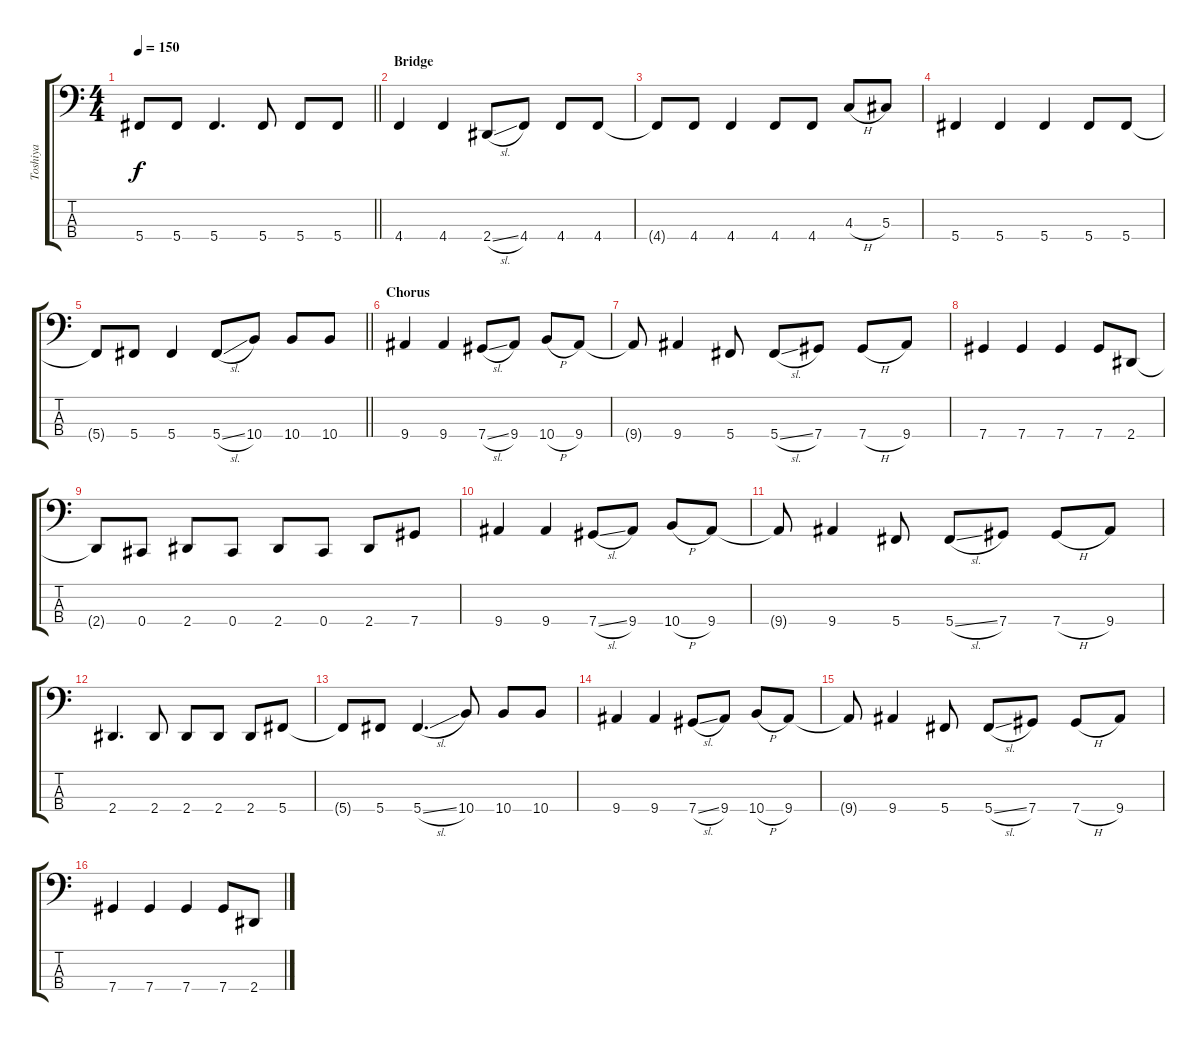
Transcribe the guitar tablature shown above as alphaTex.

\track ("Toshiya" "Toshiya") {instrument electricbassfinger}
\staff {score tabs}
\tuning (Gb2 Db2 Ab1 Db1) {hide}
\ts (4 4)
\tempo 150
\clef f4
\barLineRight lightlight
\ks c
5.4{t}.8{dy f} 5.4.8 5.4.4{d} 5.4.8 5.4.8 5.4.8 |
\section ("" "Bridge ")
4.4.4 4.4.4 2.4{sl}.8 4.4.8 4.4.8 4.4.8 |
4.4{t}.8 4.4.8 4.4.4 4.4.8 4.4.8 4.3{h}.8 5.3.8 |
5.4.4 5.4.4 5.4.4 5.4.8 5.4.8 |
\barLineRight lightlight
5.4{t}.8 5.4.8 5.4.4 5.4{sl}.8 10.4.8 10.4.8 10.4.8 |
\section ("" "Chorus")
9.4.4 9.4.4 7.4{sl}.8 9.4.8 10.4{h}.8 9.4.8 |
9.4{t}.8 9.4.4 5.4.8 5.4{sl}.8 7.4.8 7.4{h}.8 9.4.8 |
7.4.4 7.4.4 7.4.4 7.4.8 2.4.8 |
2.4{t}.8 0.4.8 2.4.8 0.4.8 2.4.8 0.4.8 2.4.8 7.4.8 |
9.4.4 9.4.4 7.4{sl}.8 9.4.8 10.4{h}.8 9.4.8 |
9.4{t}.8 9.4.4 5.4.8 5.4{sl}.8 7.4.8 7.4{h}.8 9.4.8 |
2.4.4{d} 2.4.8 2.4.8 2.4.8 2.4.8 5.4.8 |
5.4{t}.8 5.4.8 5.4{sl}.4{d} 10.4.8 10.4.8 10.4.8 |
9.4.4 9.4.4 7.4{sl}.8 9.4.8 10.4{h}.8 9.4.8 |
9.4{t}.8 9.4.4 5.4.8 5.4{sl}.8 7.4.8 7.4{h}.8 9.4.8 |
7.4.4 7.4.4 7.4.4 7.4.8 2.4.8
